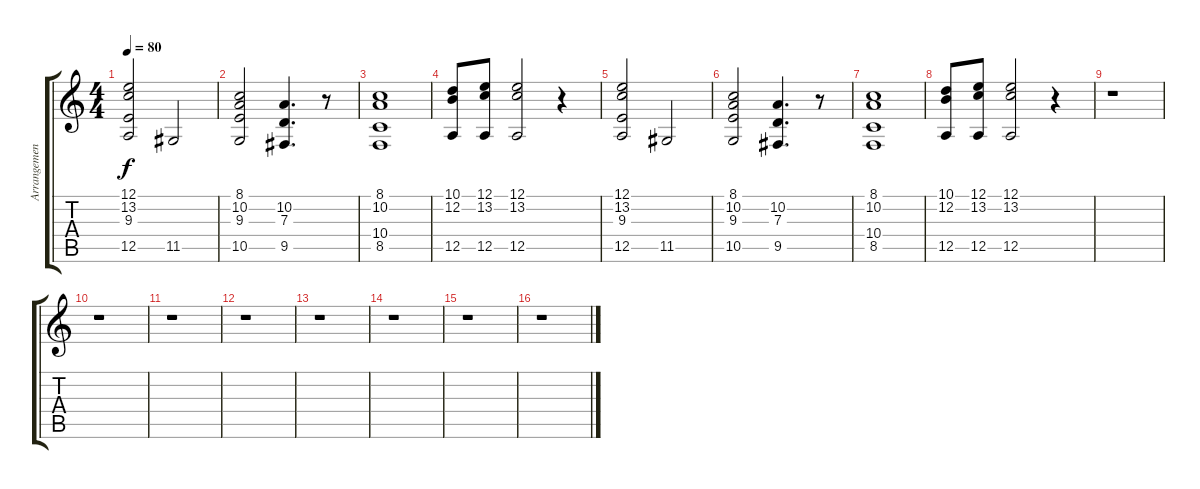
\track ("Arrangement flutes" "Arrangemen") {instrument panflute}
\staff {score tabs}
\tuning (E4 B3 G3 D3 A2 E2) {hide}
\ts (4 4)
\tempo 80
\clef g2
\ks c
(12.1 13.2 9.3 12.5).2{dy f} 11.5.2 |
(8.1 10.2 9.3 10.5).2 (10.2 7.3 9.5).4{d} r.8 |
(8.1 10.2 10.4 8.5).1 |
(10.1 12.2 12.5).8 (12.1 13.2 12.5).8 (12.1 13.2 12.5).2 r.4 |
(12.1 13.2 9.3 12.5).2 11.5.2 |
(8.1 10.2 9.3 10.5).2 (10.2 7.3 9.5).4{d} r.8 |
(8.1 10.2 10.4 8.5).1 |
(10.1 12.2 12.5).8 (12.1 13.2 12.5).8 (12.1 13.2 12.5).2 r.4 |
r.1 |
r.1 |
r.1 |
r.1 |
r.1 |
r.1 |
r.1 |
r.1
